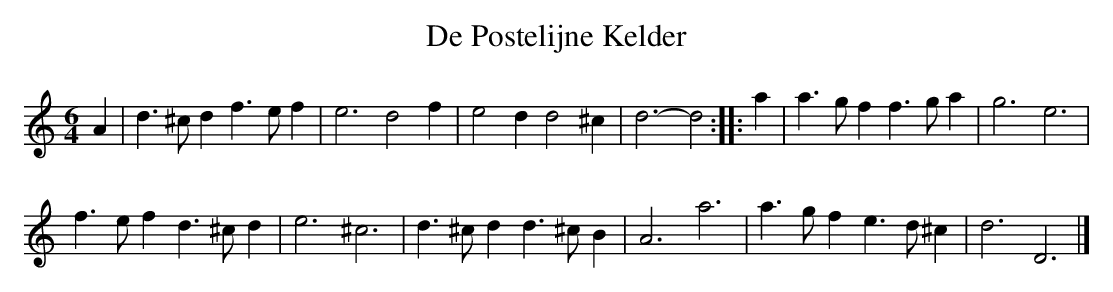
X:1
T:De Postelijne Kelder
M:6/4
K:Ddor
A2|d3^cd2f3ef2|e6d4f2|e4d2d4^c2|d6-d4:||:a2|a3gf2f3ga2|g6e6|
f3ef2d3^cd2|e6^c6|d3^cd2d3^cB2|A6a6|a3gf2e3d^c2|d6D6|]
